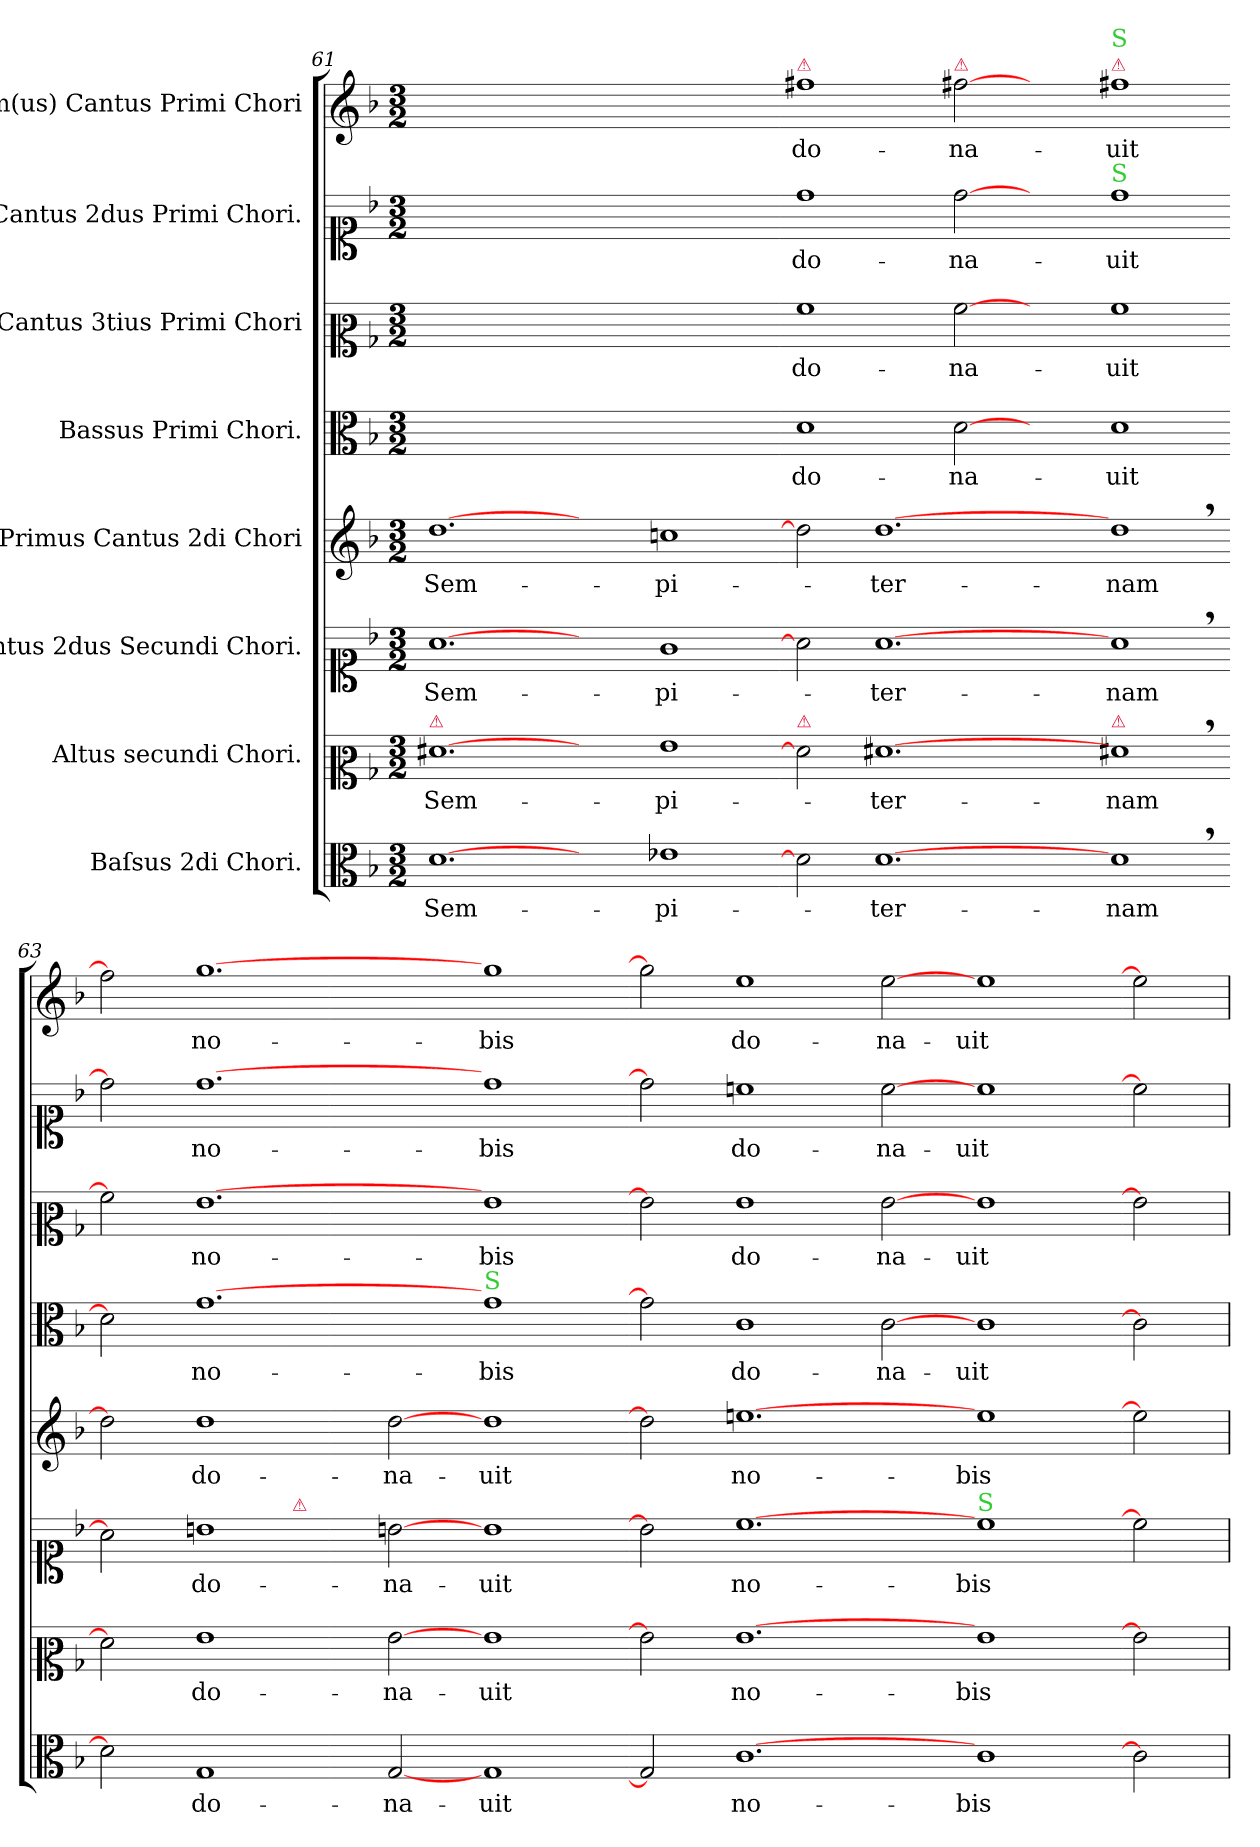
**kern	**text	**kern	**text	**kern	**text	**kern	**text	**kern	**text	**kern	**text	**kern	**text	**kern	**text
*part8	*part8	*part7	*part7	*part6	*part6	*part5	*part5	*part4	*part4	*part3	*part3	*part2	*part2	*part1	*part1
*staff8	*staff8	*staff7	*staff7	*staff6	*staff6	*staff5	*staff5	*staff4	*staff4	*staff3	*staff3	*staff2	*staff2	*staff1	*staff1
*I"Baſsus 2di Chori.	*	*I"Altus secundi Chori.	*	*I"Cantus 2dus Secundi Chori.	*	*I"Primus Cantus 2di Chori	*	*I"Bassus Primi Chori.	*	*I"Cantus 3tius Primi Chori	*	*I"Cantus 2dus Primi Chori.	*	*I"Im(us) Cantus Primi Chori	*
*clefC3	*	*clefC2	*	*clefC1	*	*clefG2	*	*clefC3	*	*clefC2	*	*clefC1	*	*clefG2	*
*k[b-]	*	*k[b-]	*	*k[b-]	*	*k[b-]	*	*k[b-]	*	*k[b-]	*	*k[b-]	*	*k[b-]	*
*M3/2	*	*M3/2	*	*M3/2	*	*M3/2	*	*M3/2	*	*M3/2	*	*M3/2	*	*M3/2	*
=61	=61	=61	=61	=61	=61	=61	=61	=61	=61	=61	=61	=61	=61	=61	=61
!	!	!LO:TX:a:color=crimson:t=⚠	!	!	!	!	!	!	!	!	!	!	!	!	!
[1.d\	Sem-	[1.f#X\	Sem-	[1.a\	Sem-	[1.dd\	Sem-	0.ryy	.	0.ryy	.	0.ryy	.	0.ryy	.
2ryy	.	2ryy	.	2ryy	.	2ryy	.	.	.	.	.	.	.	.	.
1e-X\	-pi-	1g\	-pi-	1g\	-pi-	1ccn\	-pi-	.	.	.	.	.	.	.	.
=62-	=62-	=62-	=62-	=62-	=62-	=62-	=62-	=62-	=62-	=62-	=62-	=62-	=62-	=62-	=62-
!	!	!	!	!	!	!	!	!	!	!	!	!	!	!LO:TX:a:color=crimson:t=⚠	!
!	!	!LO:TX:a:color=crimson:t=⚠	!	!	!	!	!	!	!	!	!	!	!	!	!
2d\]	.	2f#\]	.	2a\]	.	2dd\]	.	1d\	do-	1a\	do-	1dd\	do-	1ff#X\	do-
[1.d\	-ter-	[1.f#X\	-ter-	[1.a\	-ter-	[1.dd\	-ter-	.	.	.	.	.	.	.	.
!	!	!	!	!	!	!	!	!	!	!	!	!	!	!LO:TX:a:color=crimson:t=⚠	!
.	.	.	.	.	.	.	.	[2d\	-na-	[2a\	-na-	[2dd\	-na-	[2ff#X\	-na-
.	.	.	.	.	.	.	.	2ryy	.	2ryy	.	2ryy	.	2ryy	.
!	!	!	!	!	!	!	!	!	!	!	!	!	!	!LO:TX:a:color=crimson:t=⚠	!
!	!	!	!	!	!	!	!	!	!	!	!	!	!	!LO:TX:a:color=limegreen:t=S	!
!	!	!	!	!	!	!	!	!	!	!	!	!LO:TX:a:color=limegreen:t=S	!	!	!
!	!	!LO:TX:a:color=crimson:t=⚠	!	!	!	!	!	!	!	!	!	!	!	!	!
1d,<\	-nam	1f#X,<\	-nam	1a,<\	-nam	1dd,<\	-nam	1d\	-uit	1a\	-uit	1dd\	-uit	1ff#X\	-uit
=63-	=63-	=63-	=63-	=63-	=63-	=63-	=63-	=63-	=63-	=63-	=63-	=63-	=63-	=63-	=63-
!	!	!	!	!LO:TX:a:color=crimson:t=⚠	!	!	!	!	!	!	!	!	!	!	!
*	*	*	*	*^	*	*	*	*	*	*	*	*	*	*	*
2d\]	.	2f#\]	.	2a\]	1ryy	.	2dd\]	.	2d\]	.	2a\]	.	2dd\]	.	2ff#\]	.
1G/	do-	1g\	do-	1bn\	.	do-	1dd\	do-	[1.g\	no-	[1.g\	no-	[1.dd\	no-	[1.gg\	no-
!	!	!	!	!	!LO:TX:a:color=crimson:t=⚠	!	!	!	!	!	!	!	!	!	!	!
.	.	.	.	.	0ryy	.	.	.	.	.	.	.	.	.	.	.
[2G/	-na-	[2g\	-na-	[2bn\	.	-na-	[2dd\	-na-	.	.	.	.	.	.	.	.
!	!	!	!	!	!	!	!	!	!LO:TX:a:color=limegreen:t=S	!	!	!	!	!	!	!
1G/	-uit	1g\	-uit	1b\	.	-uit	1dd\	-uit	1g\	-bis	1g\	-bis	1dd\	-bis	1gg\	-bis
*	*	*	*	*v	*v	*	*	*	*	*	*	*	*	*	*	*
=64-	=64-	=64-	=64-	=64-	=64-	=64-	=64-	=64-	=64-	=64-	=64-	=64-	=64-	=64-	=64-
2G/]	.	2g\]	.	2b\]	.	2dd\]	.	2g\]	.	2g\]	.	2dd\]	.	2gg\]	.
[1.c\	no-	[1.g\	no-	[1.cc\	no-	[1.een\	no-	1c\	do-	1g\	do-	1ccn\	do-	1ee\	do-
.	.	.	.	.	.	.	.	[2c\	-na-	[2g\	-na-	[2cc\	-na-	[2ee\	-na-
!	!	!	!	!LO:TX:a:color=limegreen:t=S	!	!	!	!	!	!	!	!	!	!	!
1c\	-bis	1g\	-bis	1cc\	-bis	1ee\	-bis	1c\	-uit	1g\	-uit	1cc\	-uit	1ee\	-uit
=65-	=65-	=65-	=65-	=65-	=65-	=65-	=65-	=65-	=65-	=65-	=65-	=65-	=65-	=65-	=65-
2c\]	.	2g\]	.	2cc\]	.	2ee\]	.	2c\]	.	2g\]	.	2cc\]	.	2ee\]	.
=	=	=	=	=	=	=	=	=	=	=	=	=	=	=	=
*-	*-	*-	*-	*-	*-	*-	*-	*-	*-	*-	*-	*-	*-	*-	*-
